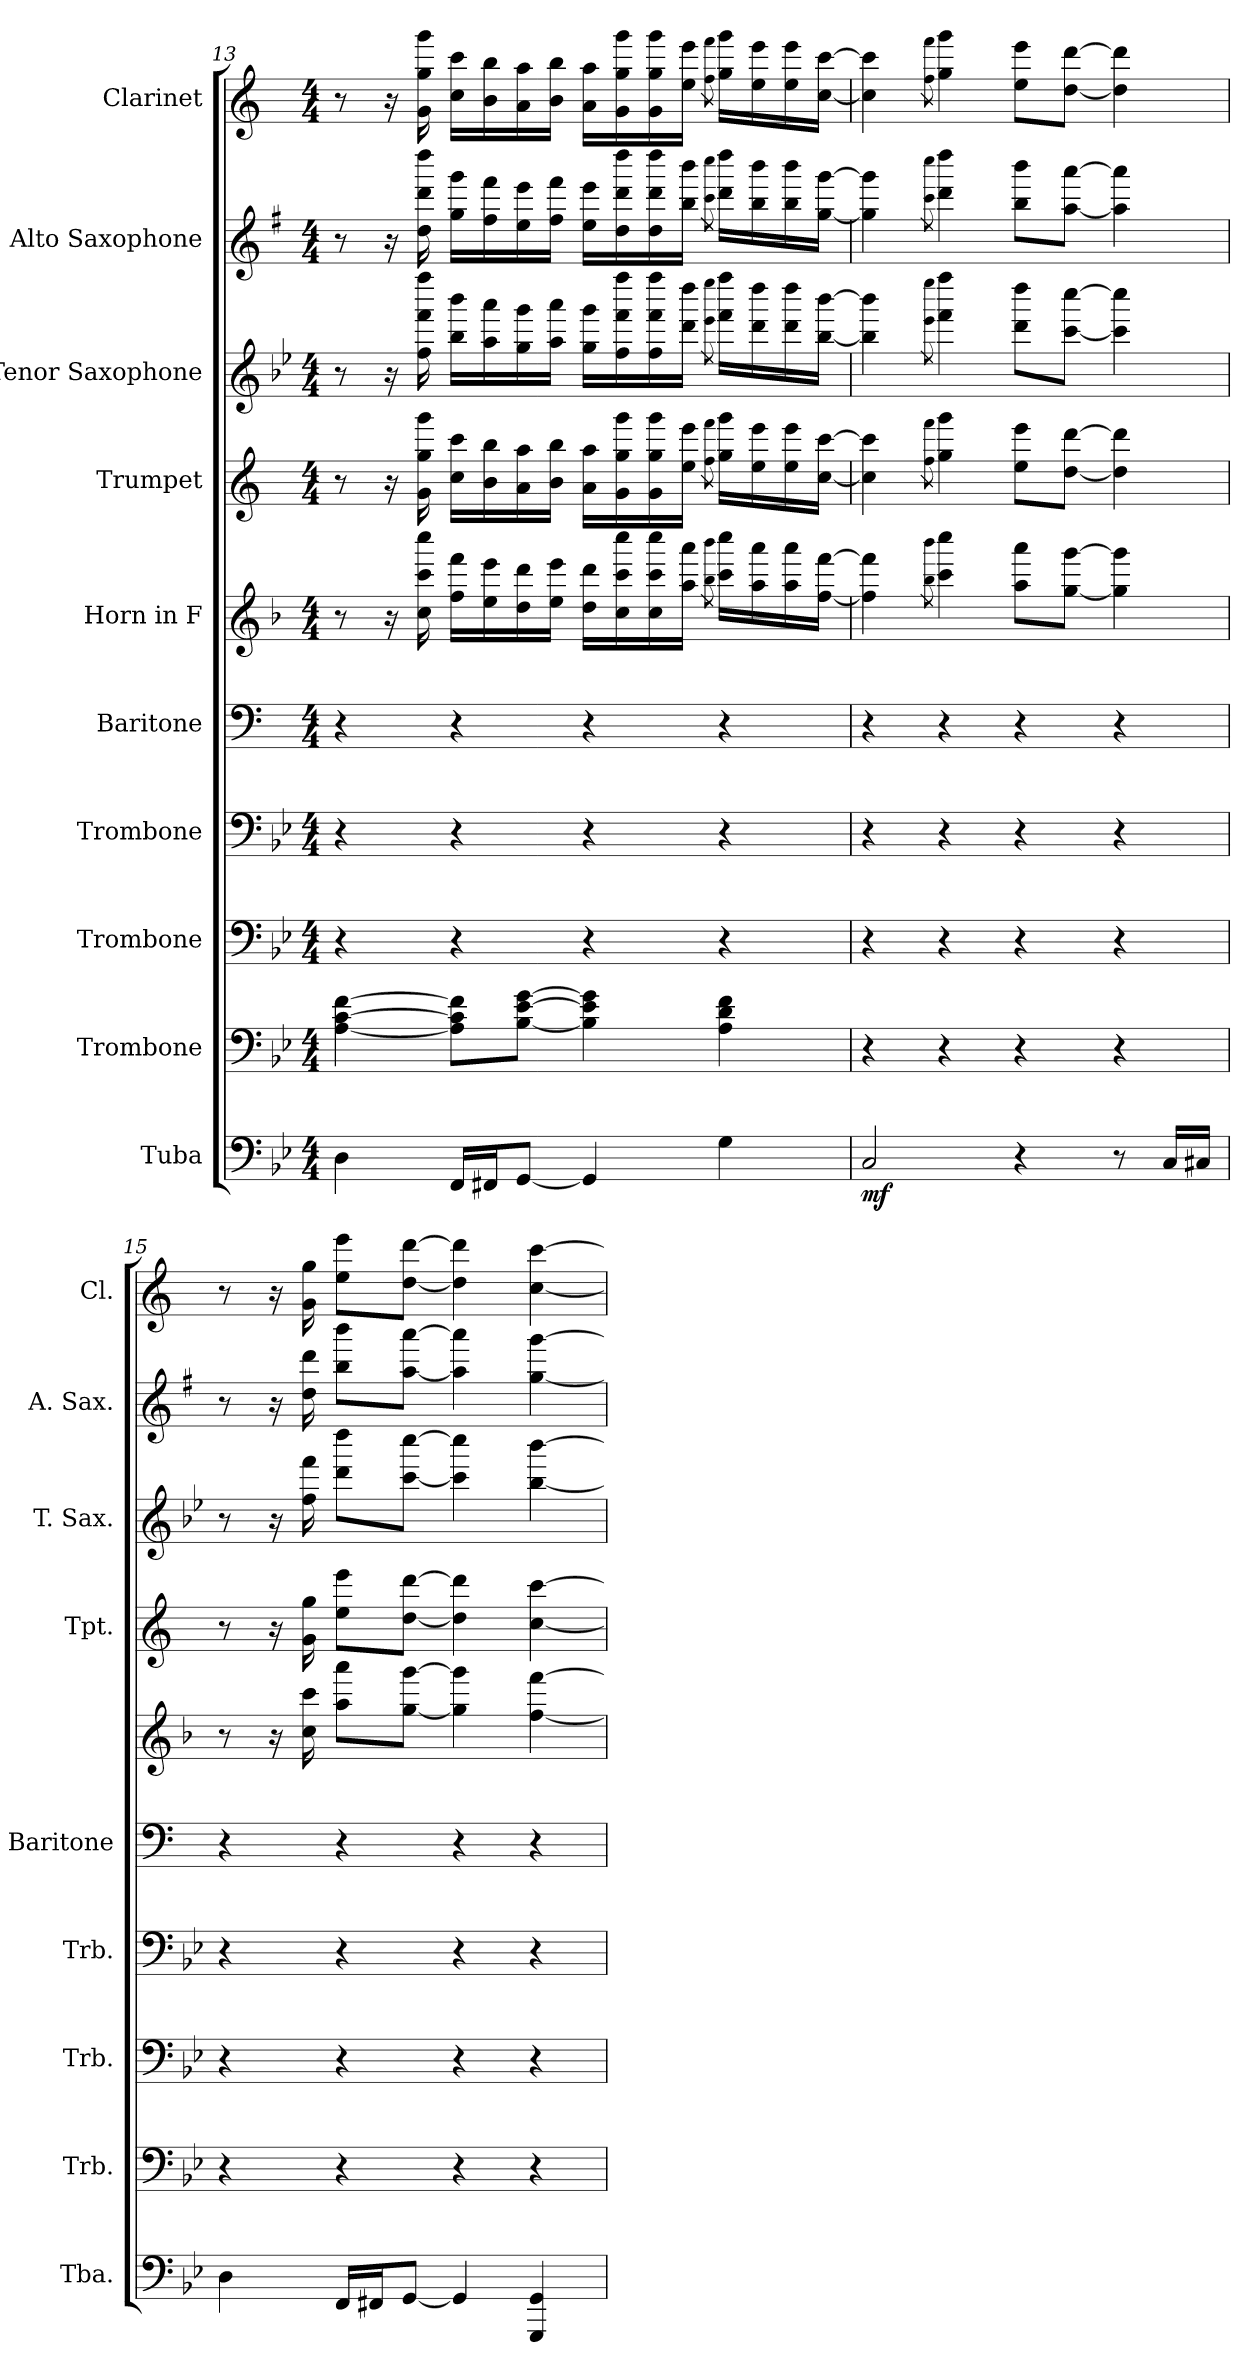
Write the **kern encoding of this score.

**kern	**dynam	**kern	**kern	**kern	**kern	**kern	**kern	**kern	**kern	**kern
*part10	*part10	*part9	*part8	*part7	*part6	*part5	*part4	*part3	*part2	*part1
*staff10	*staff10	*staff9	*staff8	*staff7	*staff6	*staff5	*staff4	*staff3	*staff2	*staff1
*I"Tuba	*	*I"Trombone	*I"Trombone	*I"Trombone	*I"Baritone	*I"Horn in F	*I"Trumpet	*I"Tenor Saxophone	*I"Alto Saxophone	*I"Clarinet
*I'Tba.	*	*I'Trb.	*I'Trb.	*I'Trb.	*I'Baritone	*	*I'Tpt.	*I'T. Sax.	*I'A. Sax.	*I'Cl.
*clefF4	*	*clefF4	*clefF4	*clefF4	*clefF4	*clefG2	*clefG2	*clefG2	*clefG2	*clefG2
*	*	*	*	*	*	*ITrd4c7	*ITrd1c2	*ITrd8c14	*ITrd5c9	*ITrd1c2
*k[b-e-]	*	*k[b-e-]	*k[b-e-]	*k[b-e-]	*k[]	*k[b-e-]	*k[b-e-]	*k[b-e-]	*k[b-e-]	*k[b-e-]
*M4/4	*	*M4/4	*M4/4	*M4/4	*M4/4	*M4/4	*M4/4	*M4/4	*M4/4	*M4/4
=13	=13	=13	=13	=13	=13	=13	=13	=13	=13	=13
4D	.	[4A [4c [4f	4r	4r	4r	8r	8r	8r	8r	8r
.	.	.	.	.	.	16r	16r	16r	16r	16r
.	.	.	.	.	.	16f 16ff 16fff	16f 16ff 16fff	16f 16ff 16fff	16f 16ff 16fff	16f 16ff 16fff
16FFLL	.	8A] 8c] 8f]L	4r	4r	4r	16b- 16bb-LL	16b- 16bb-LL	16b- 16bb-LL	16b- 16bb-LL	16b- 16bb-LL
16FF#XJ	.	.	.	.	.	16a 16aa	16a 16aa	16a 16aa	16a 16aa	16a 16aa
[8GGJ	.	[8B- [8e- [8gJ	.	.	.	16g 16gg	16g 16gg	16g 16gg	16g 16gg	16g 16gg
.	.	.	.	.	.	16a 16aaJJ	16a 16aaJJ	16a 16aaJJ	16a 16aaJJ	16a 16aaJJ
4GG]	.	4B-] 4e-] 4g]	4r	4r	4r	16g 16ggLL	16g 16ggLL	16g 16ggLL	16g 16ggLL	16g 16ggLL
.	.	.	.	.	.	16ff 16fff 16f	16ff 16fff 16f	16ff 16fff 16f	16ff 16fff 16f	16ff 16fff 16f
.	.	.	.	.	.	16f 16ff 16fff	16f 16ff 16fff	16f 16ff 16fff	16f 16ff 16fff	16f 16ff 16fff
.	.	.	.	.	.	16dd 16dddJJ	16dd 16dddJJ	16dd 16dddJJ	16dd 16dddJJ	16dd 16dddJJ
.	.	.	.	.	.	8qee- 8qeee-	8qee- 8qeee-	8qee- 8qeee-	8qee- 8qeee-	8qee- 8qeee-
4G	.	4A 4d 4f	4r	4r	4r	16ff 16fffLL	16ff 16fffLL	16ff 16fffLL	16ff 16fffLL	16ff 16fffLL
.	.	.	.	.	.	16dd 16ddd	16dd 16ddd	16dd 16ddd	16dd 16ddd	16dd 16ddd
.	.	.	.	.	.	16dd 16ddd	16dd 16ddd	16dd 16ddd	16dd 16ddd	16dd 16ddd
.	.	.	.	.	.	[16b- [16bb-JJ	[16b- [16bb-JJ	[16b- [16bb-JJ	[16b- [16bb-JJ	[16b- [16bb-JJ
=14	=14	=14	=14	=14	=14	=14	=14	=14	=14	=14
!	!LO:DY:b	!	!	!	!	!	!	!	!	!
2C	mf	4r	4r	4r	4r	4bb-] 4b-]	4bb-] 4b-]	4bb-] 4b-]	4bb-] 4b-]	4bb-] 4b-]
.	.	.	.	.	.	8qee- 8qeee-	8qee- 8qeee-	8qee- 8qeee-	8qee- 8qeee-	8qee- 8qeee-
.	.	4r	4r	4r	4r	4ff 4fff	4ff 4fff	4ff 4fff	4ff 4fff	4ff 4fff
4r	.	4r	4r	4r	4r	8dd 8dddL	8dd 8dddL	8dd 8dddL	8dd 8dddL	8dd 8dddL
.	.	.	.	.	.	[8cc [8cccJ	[8cc [8cccJ	[8cc [8cccJ	[8cc [8cccJ	[8cc [8cccJ
8r	.	4r	4r	4r	4r	4cc] 4ccc]	4cc] 4ccc]	4cc] 4ccc]	4cc] 4ccc]	4cc] 4ccc]
16CLL	.	.	.	.	.	.	.	.	.	.
16C#XJJ	.	.	.	.	.	.	.	.	.	.
=15	=15	=15	=15	=15	=15	=15	=15	=15	=15	=15
4D	.	4r	4r	4r	4r	8r	8r	8r	8r	8r
.	.	.	.	.	.	16r	16r	16r	16r	16r
.	.	.	.	.	.	16f 16ff	16f 16ff	16f 16ff	16f 16ff	16f 16ff
16FFLL	.	4r	4r	4r	4r	8ddd 8ddL	8ddd 8ddL	8ddd 8ddL	8ddd 8ddL	8ddd 8ddL
16FF#XJ	.	.	.	.	.	.	.	.	.	.
[8GGJ	.	.	.	.	.	[8cc [8cccJ	[8cc [8cccJ	[8cc [8cccJ	[8cc [8cccJ	[8cc [8cccJ
4GG]	.	4r	4r	4r	4r	4cc] 4ccc]	4cc] 4ccc]	4cc] 4ccc]	4cc] 4ccc]	4cc] 4ccc]
4GG 4GGG	.	4r	4r	4r	4r	[4bb- [4b-	[4bb- [4b-	[4bb- [4b-	[4bb- [4b-	[4bb- [4b-
=	=	=	=	=	=	=	=	=	=	=
*-	*-	*-	*-	*-	*-	*-	*-	*-	*-	*-
